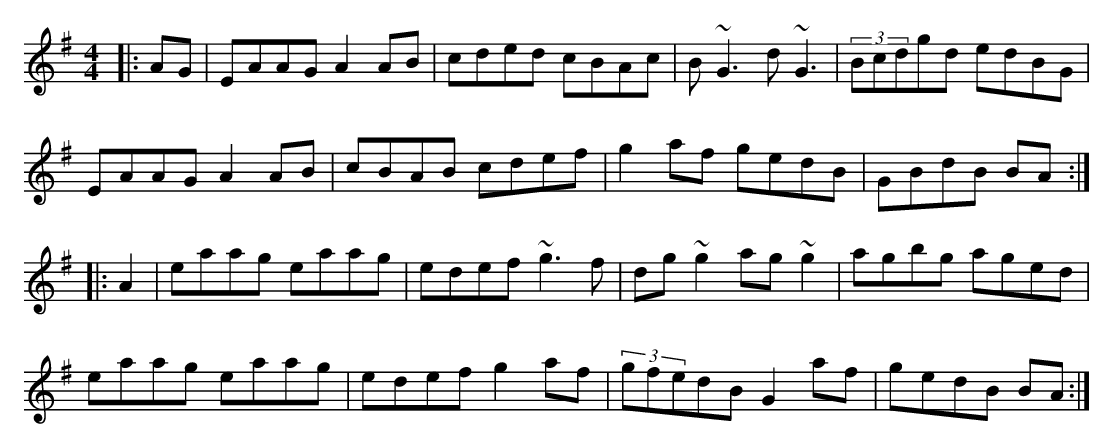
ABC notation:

X:1
M:4/4
K:Ador
|:AG|EAAG A2AB|cded cBAc|B~G3 d~G3|(3Bcdgd edBG|
EAAG A2AB|cBAB cdef|g2af gedB|GBdB BA:|
|:A2|eaag eaag|edef ~g3f|dg~g2 ag~g2|agbg aged|
eaag eaag|edef g2af|(3gfedB G2af|gedB BA:|
